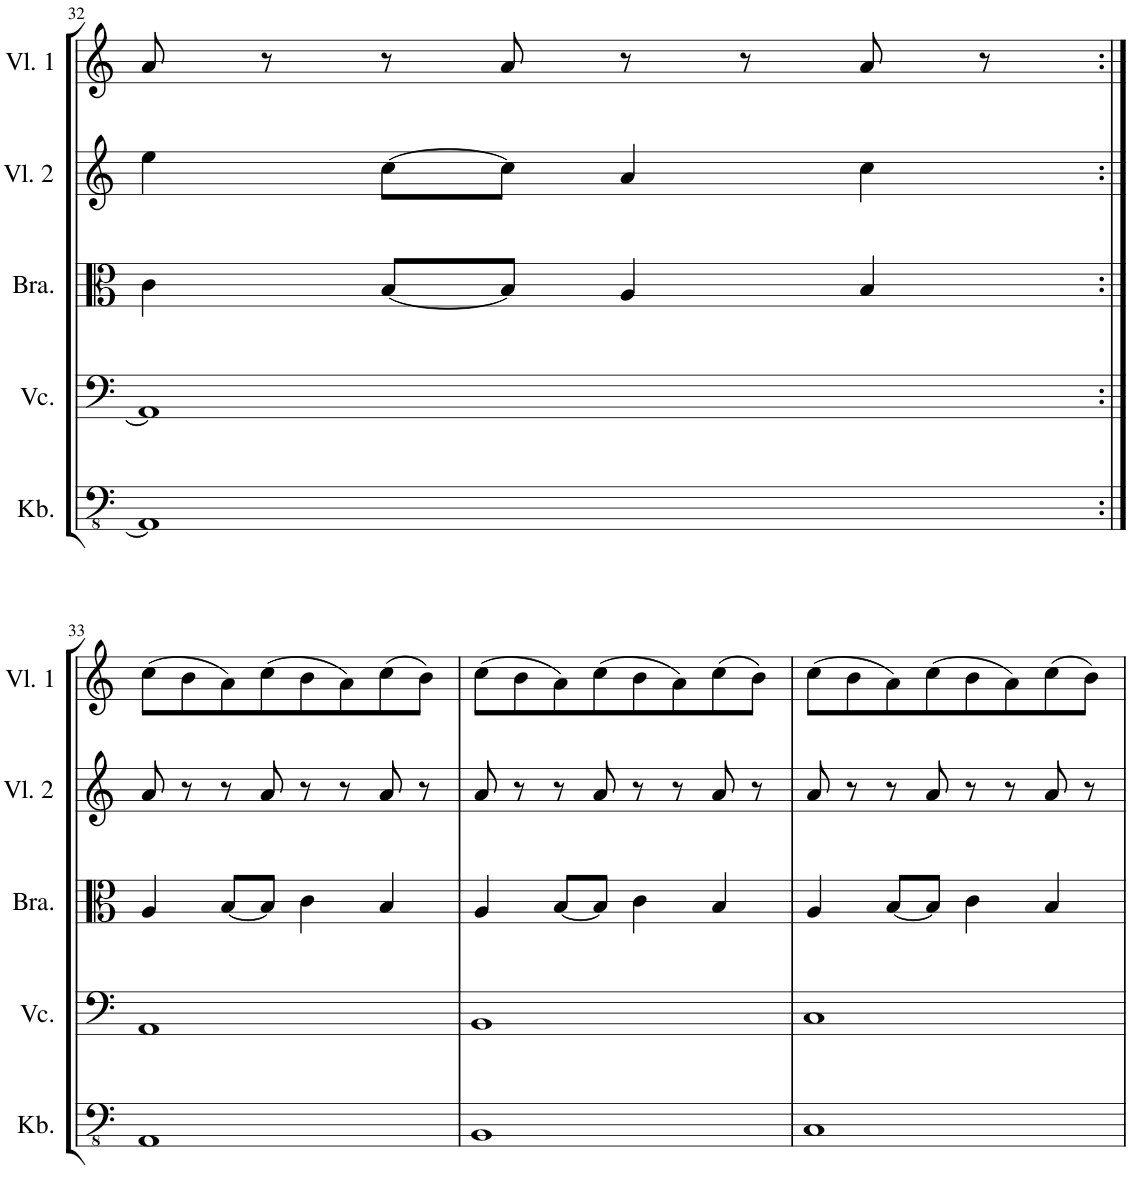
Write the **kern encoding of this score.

**kern	**kern	**kern	**kern	**kern
*part5	*part4	*part3	*part2	*part1
*staff5	*staff4	*staff3	*staff2	*staff1
*I"Kontrabass	*I"Violoncello	*I"Bratsche	*I"Violine 2	*I"Violine 1
*I'Kb.	*I'Vc.	*I'Bra.	*I'Vl. 2	*I'Vl. 1
!!LO:PB:g=z
*clefFv4	*clefF4	*clefC3	*clefG2	*clefG2
*Trd7c12	*	*	*	*
*k[]	*k[]	*k[]	*k[]	*k[]
*M8/8	*M8/8	*M8/8	*M8/8	*M8/8
=32	=32	=32	=32	=32
1AAA]	1AA]	4c\	4ee\	8a/
.	.	.	.	8r
.	.	[8B/L	[8cc\L	8r
.	.	8B/J]	8cc\J]	8a/
.	.	4A/	4a/	8r
.	.	.	.	8r
.	.	4B/	4cc\	8a/
.	.	.	.	8r
!!LO:LB:g=z
=33:|!	=33:|!	=33:|!	=33:|!	=33:|!
1AAA	1AA	4A/	8a/	(8cc\L
.	.	.	8r	8b\
.	.	[8B/L	8r	8a\)
.	.	8B/J]	8a/	(8cc\
.	.	4c\	8r	8b\
.	.	.	8r	8a\)
.	.	4B/	8a/	(8cc\
.	.	.	8r	8b\J)
=34	=34	=34	=34	=34
1BBB	1BB	4A/	8a/	(8cc\L
.	.	.	8r	8b\
.	.	[8B/L	8r	8a\)
.	.	8B/J]	8a/	(8cc\
.	.	4c\	8r	8b\
.	.	.	8r	8a\)
.	.	4B/	8a/	(8cc\
.	.	.	8r	8b\J)
=35	=35	=35	=35	=35
1CC	1C	4A/	8a/	(8cc\L
.	.	.	8r	8b\
.	.	[8B/L	8r	8a\)
.	.	8B/J]	8a/	(8cc\
.	.	4c\	8r	8b\
.	.	.	8r	8a\)
.	.	4B/	8a/	(8cc\
.	.	.	8r	8b\J)
=	=	=	=	=
*-	*-	*-	*-	*-
